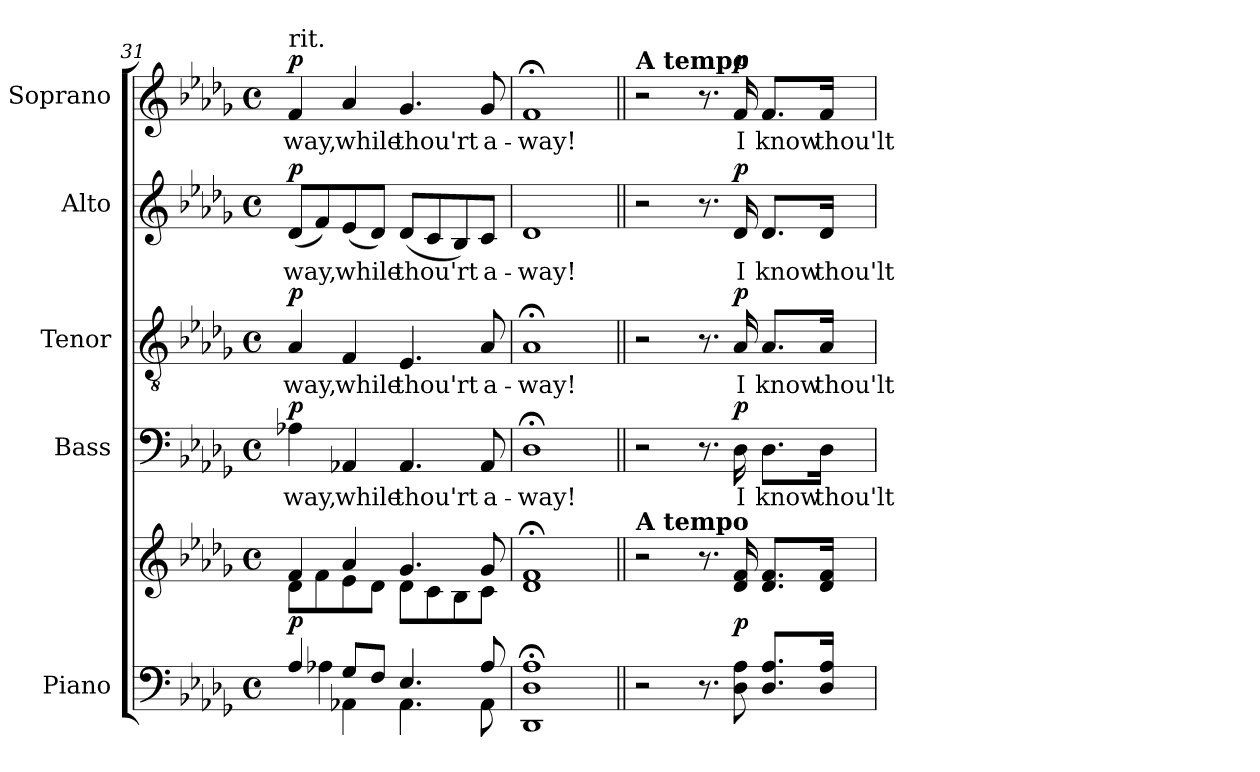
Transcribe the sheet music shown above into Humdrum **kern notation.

**kern	**kern	**dynam	**kern	**text	**dynam	**kern	**text	**dynam	**kern	**text	**dynam	**kern	**text	**dynam
*part5	*part5	*part5	*part4	*part4	*part4	*part3	*part3	*part3	*part2	*part2	*part2	*part1	*part1	*part1
*staff6	*staff5	*staff5/6	*staff4	*staff4	*staff4	*staff3	*staff3	*staff3	*staff2	*staff2	*staff2	*staff1	*staff1	*staff1
*I"Piano	*	*	*I"Bass	*	*	*I"Tenor	*	*	*I"Alto	*	*	*I"Soprano	*	*
*I'Pno.	*	*	*I'B.	*	*	*I'T.	*	*	*I'A.	*	*	*I'S.	*	*
*clefF4	*clefG2	*	*clefF4	*	*	*clefGv2	*	*	*clefG2	*	*	*clefG2	*	*
*	*	*	*	*	*	*ITrd7c12	*	*	*	*	*	*	*	*
*k[b-e-a-d-g-]	*k[b-e-a-d-g-]	*	*k[b-e-a-d-g-]	*	*	*k[b-e-a-d-g-]	*	*	*k[b-e-a-d-g-]	*	*	*k[b-e-a-d-g-]	*	*
*D-:	*D-:	*	*D-:	*	*	*D-:	*	*	*D-:	*	*	*D-:	*	*
*M4/4	*M4/4	*	*M4/4	*	*	*M4/4	*	*	*M4/4	*	*	*M4/4	*	*
*met(c)	*met(c)	*	*met(c)	*	*	*met(c)	*	*	*met(c)	*	*	*met(c)	*	*
=31	=31	=31	=31	=31	=31	=31	=31	=31	=31	=31	=31	=31	=31	=31
*^	*^	*	*	*	*	*	*	*	*	*	*	*	*	*
!	!	!	!	!	!	!LO:LY:b:color=#000000	!	!	!	!	!	!	!	!	!	!
!	!	!	!	!	!	!	!	!	!LO:LY:b:color=#000000	!	!	!	!	!	!	!
!	!	!	!	!	!	!	!	!	!	!	!	!LO:LY:b:color=#000000	!	!	!	!
!	!	!	!	!	!	!	!	!	!	!	!	!	!	!LO:TX:t=rit.	!	!
!	!	!	!	!	!	!	!	!	!	!	!	!	!	!	!LO:LY:b:color=#000000	!
4A-i/	4A-Xi\	4fi/	8d-i\L	p	4A-Xi\	-way,	p	4AA-i/	-way,	p	(8d-i/L	-way,	p	4fi/	-way,	p
.	.	.	8fi\	.	.	.	.	.	.	.	8fi/)	.	.	.	.	.
!	!	!	!	!	!	!LO:LY:b:color=#000000	!	!	!	!	!	!	!	!	!	!
!	!	!	!	!	!	!	!	!	!LO:LY:b:color=#000000	!	!	!	!	!	!	!
!	!	!	!	!	!	!	!	!	!	!	!	!LO:LY:b:color=#000000	!	!	!	!
!	!	!	!	!	!	!	!	!	!	!	!	!	!	!	!LO:LY:b:color=#000000	!
8G-i/L	4AA-Xi\	4a-i/	8e-i\	.	4AA-Xi/	while	.	4FFi/	while	.	(8e-i/	while	.	4a-i/	while	.
8Fi/J	.	.	8d-i\J	.	.	.	.	.	.	.	8d-i/J)	.	.	.	.	.
!	!	!	!	!	!	!LO:LY:b:color=#000000	!	!	!	!	!	!	!	!	!	!
!	!	!	!	!	!	!	!	!	!LO:LY:b:color=#000000	!	!	!	!	!	!	!
!	!	!	!	!	!	!	!	!	!	!	!	!LO:LY:b:color=#000000	!	!	!	!
!	!	!	!	!	!	!	!	!	!	!	!	!	!	!	!LO:LY:b:color=#000000	!
4.E-i/	4.AA-i\	4.g-i/	8d-i\L	.	4.AA-i/	thou'rt	.	4.EE-i/	thou'rt	.	(8d-i/L	thou'rt	.	4.g-i/	thou'rt	.
.	.	.	8ci\	.	.	.	.	.	.	.	8ci/	.	.	.	.	.
.	.	.	8B-i\	.	.	.	.	.	.	.	8B-i/)	.	.	.	.	.
!	!	!	!	!	!	!LO:LY:b:color=#000000	!	!	!	!	!	!	!	!	!	!
!	!	!	!	!	!	!	!	!	!LO:LY:b:color=#000000	!	!	!	!	!	!	!
!	!	!	!	!	!	!	!	!	!	!	!	!LO:LY:b:color=#000000	!	!	!	!
!	!	!	!	!	!	!	!	!	!	!	!	!	!	!	!LO:LY:b:color=#000000	!
8A-i/	8AA-i\	8g-i/	8ci\J	.	8AA-i/	a-	.	8AA-i/	a-	.	8ci/J	a-	.	8g-i/	a-	.
*v	*v	*	*	*	*	*	*	*	*	*	*	*	*	*	*	*
*	*v	*v	*	*	*	*	*	*	*	*	*	*	*	*	*
=32	=32	=32	=32	=32	=32	=32	=32	=32	=32	=32	=32	=32	=32	=32
*^	*^	*	*	*	*	*	*	*	*	*	*	*	*	*
!	!	!	!	!	!	!LO:LY:b:color=#000000	!	!	!	!	!	!	!	!	!	!
*v	*v	*	*	*	*	*	*	*	*	*	*	*	*	*	*	*
*	*v	*v	*	*	*	*	*	*	*	*	*	*	*	*	*
*^	*^	*	*	*	*	*	*	*	*	*	*	*	*	*
!	!	!	!	!	!	!	!	!	!LO:LY:b:color=#000000	!	!	!	!	!	!	!
*v	*v	*	*	*	*	*	*	*	*	*	*	*	*	*	*	*
*	*v	*v	*	*	*	*	*	*	*	*	*	*	*	*	*
*^	*^	*	*	*	*	*	*	*	*	*	*	*	*	*
!	!	!	!	!	!	!	!	!	!	!	!	!LO:LY:b:color=#000000	!	!	!	!
*v	*v	*	*	*	*	*	*	*	*	*	*	*	*	*	*	*
*	*v	*v	*	*	*	*	*	*	*	*	*	*	*	*	*
*^	*^	*	*	*	*	*	*	*	*	*	*	*	*	*
!	!	!	!	!	!	!	!	!	!	!	!	!	!	!	!LO:LY:b:color=#000000	!
*v	*v	*	*	*	*	*	*	*	*	*	*	*	*	*	*	*
*	*v	*v	*	*	*	*	*	*	*	*	*	*	*	*	*
1DD-i; 1D-i; 1A-i;	1d-i; 1fi;	.	1D-;i	-way!	.	1AA-;i	-way!	.	1d-i	-way!	.	1f;i	-way!	.
!!LO:LB:g=z
=33||	=33||	=33||	=33||	=33||	=33||	=33||	=33||	=33||	=33||	=33||	=33||	=33||	=33||	=33||
*^	*	*	*	*	*	*	*	*	*	*	*	*	*	*
!	!	!	!	!	!	!	!	!	!	!	!	!	!LO:TX:a:B:t=A tempo	!	!
!	!	!LO:TX:a:B:t=A tempo	!	!	!	!	!	!	!	!	!	!	!	!	!
2.ryy	2r	2r	.	2r	.	.	2r	.	.	2r	.	.	2r	.	.
.	8.r	8.r	.	8.r	.	.	8.r	.	.	8.r	.	.	8.r	.	.
!	!	!	!	!	!LO:LY:b:color=#000000	!	!	!	!	!	!	!	!	!	!
!	!	!	!	!	!	!	!	!LO:LY:b:color=#000000	!	!	!	!	!	!	!
!	!	!	!	!	!	!	!	!	!	!	!LO:LY:b:color=#000000	!	!	!	!
!	!	!	!	!	!	!	!	!	!	!	!	!	!	!LO:LY:b:color=#000000	!
.	8D-i\ 8A-i	16d-i/ 16fi	p	16D-i\	I	p	16AA-i/	I	p	16d-i/	I	p	16fi/	I	p
!	!	!	!	!	!LO:LY:b:color=#000000	!	!	!	!	!	!	!	!	!	!
!	!	!	!	!	!	!	!	!LO:LY:b:color=#000000	!	!	!	!	!	!	!
!	!	!	!	!	!	!	!	!	!	!	!LO:LY:b:color=#000000	!	!	!	!
!	!	!	!	!	!	!	!	!	!	!	!	!	!	!LO:LY:b:color=#000000	!
8.D-i/ 8.A-iL	.	8.d-i/ 8.fiL	.	8.D-i\L	know	.	8.AA-i/L	know	.	8.d-i/L	know	.	8.fi/L	know	.
.	8.ryy	.	.	.	.	.	.	.	.	.	.	.	.	.	.
!	!	!	!	!	!LO:LY:b:color=#000000	!	!	!	!	!	!	!	!	!	!
!	!	!	!	!	!	!	!	!LO:LY:b:color=#000000	!	!	!	!	!	!	!
!	!	!	!	!	!	!	!	!	!	!	!LO:LY:b:color=#000000	!	!	!	!
!	!	!	!	!	!	!	!	!	!	!	!	!	!	!LO:LY:b:color=#000000	!
16D-i/ 16A-iJk	.	16d-i/ 16fiJk	.	16D-i\Jk	thou'lt	.	16AA-i/Jk	thou'lt	.	16d-i/Jk	thou'lt	.	16fi/Jk	thou'lt	.
*v	*v	*	*	*	*	*	*	*	*	*	*	*	*	*	*
=	=	=	=	=	=	=	=	=	=	=	=	=	=	=
*-	*-	*-	*-	*-	*-	*-	*-	*-	*-	*-	*-	*-	*-	*-
